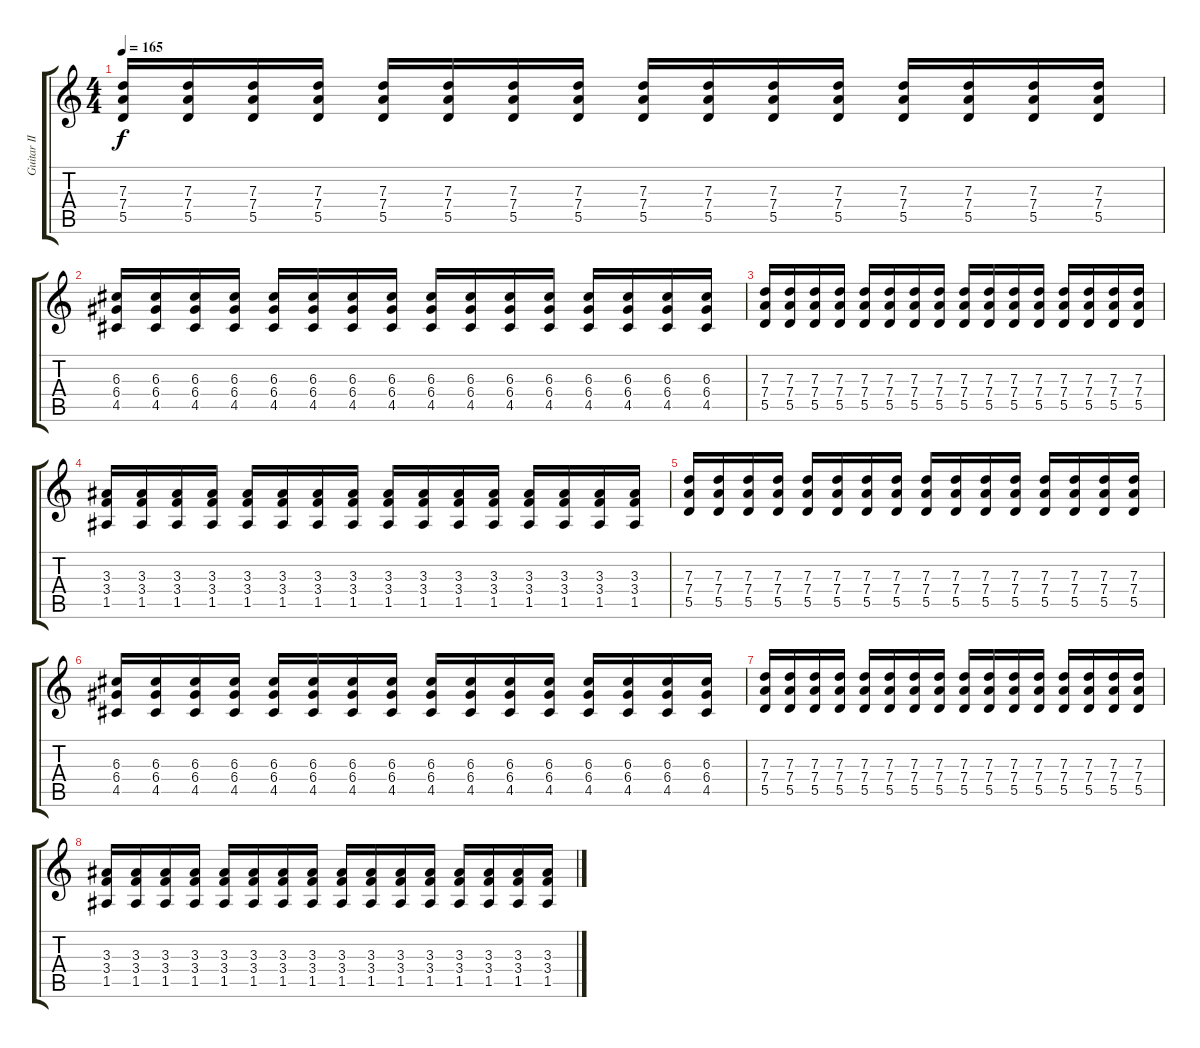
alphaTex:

\track ("Guitar II" "Guitar II") {instrument distortionguitar}
\staff {score tabs}
\tuning (E4 B3 G3 D3 A2 E2) {hide}
\ts (4 4)
\tempo 165
\clef g2
\ks c
(7.3 7.4 5.5).16{dy f} (7.3 7.4 5.5).16 (7.3 7.4 5.5).16 (7.3 7.4 5.5).16 (7.3 7.4 5.5).16 (7.3 7.4 5.5).16 (7.3 7.4 5.5).16 (7.3 7.4 5.5).16 (7.3 7.4 5.5).16 (7.3 7.4 5.5).16 (7.3 7.4 5.5).16 (7.3 7.4 5.5).16 (7.3 7.4 5.5).16 (7.3 7.4 5.5).16 (7.3 7.4 5.5).16 (7.3 7.4 5.5).16 |
(6.3 6.4 4.5).16 (6.3 6.4 4.5).16 (6.3 6.4 4.5).16 (6.3 6.4 4.5).16 (6.3 6.4 4.5).16 (6.3 6.4 4.5).16 (6.3 6.4 4.5).16 (6.3 6.4 4.5).16 (6.3 6.4 4.5).16 (6.3 6.4 4.5).16 (6.3 6.4 4.5).16 (6.3 6.4 4.5).16 (6.3 6.4 4.5).16 (6.3 6.4 4.5).16 (6.3 6.4 4.5).16 (6.3 6.4 4.5).16 |
(7.3 7.4 5.5).16 (7.3 7.4 5.5).16 (7.3 7.4 5.5).16 (7.3 7.4 5.5).16 (7.3 7.4 5.5).16 (7.3 7.4 5.5).16 (7.3 7.4 5.5).16 (7.3 7.4 5.5).16 (7.3 7.4 5.5).16 (7.3 7.4 5.5).16 (7.3 7.4 5.5).16 (7.3 7.4 5.5).16 (7.3 7.4 5.5).16 (7.3 7.4 5.5).16 (7.3 7.4 5.5).16 (7.3 7.4 5.5).16 |
(3.3 3.4 1.5).16 (3.3 3.4 1.5).16 (3.3 3.4 1.5).16 (3.3 3.4 1.5).16 (3.3 3.4 1.5).16 (3.3 3.4 1.5).16 (3.3 3.4 1.5).16 (3.3 3.4 1.5).16 (3.3 3.4 1.5).16 (3.3 3.4 1.5).16 (3.3 3.4 1.5).16 (3.3 3.4 1.5).16 (3.3 3.4 1.5).16 (3.3 3.4 1.5).16 (3.3 3.4 1.5).16 (3.3 3.4 1.5).16 |
(7.3 7.4 5.5).16 (7.3 7.4 5.5).16 (7.3 7.4 5.5).16 (7.3 7.4 5.5).16 (7.3 7.4 5.5).16 (7.3 7.4 5.5).16 (7.3 7.4 5.5).16 (7.3 7.4 5.5).16 (7.3 7.4 5.5).16 (7.3 7.4 5.5).16 (7.3 7.4 5.5).16 (7.3 7.4 5.5).16 (7.3 7.4 5.5).16 (7.3 7.4 5.5).16 (7.3 7.4 5.5).16 (7.3 7.4 5.5).16 |
(6.3 6.4 4.5).16 (6.3 6.4 4.5).16 (6.3 6.4 4.5).16 (6.3 6.4 4.5).16 (6.3 6.4 4.5).16 (6.3 6.4 4.5).16 (6.3 6.4 4.5).16 (6.3 6.4 4.5).16 (6.3 6.4 4.5).16 (6.3 6.4 4.5).16 (6.3 6.4 4.5).16 (6.3 6.4 4.5).16 (6.3 6.4 4.5).16 (6.3 6.4 4.5).16 (6.3 6.4 4.5).16 (6.3 6.4 4.5).16 |
(7.3 7.4 5.5).16 (7.3 7.4 5.5).16 (7.3 7.4 5.5).16 (7.3 7.4 5.5).16 (7.3 7.4 5.5).16 (7.3 7.4 5.5).16 (7.3 7.4 5.5).16 (7.3 7.4 5.5).16 (7.3 7.4 5.5).16 (7.3 7.4 5.5).16 (7.3 7.4 5.5).16 (7.3 7.4 5.5).16 (7.3 7.4 5.5).16 (7.3 7.4 5.5).16 (7.3 7.4 5.5).16 (7.3 7.4 5.5).16 |
(3.3 3.4 1.5).16 (3.3 3.4 1.5).16 (3.3 3.4 1.5).16 (3.3 3.4 1.5).16 (3.3 3.4 1.5).16 (3.3 3.4 1.5).16 (3.3 3.4 1.5).16 (3.3 3.4 1.5).16 (3.3 3.4 1.5).16 (3.3 3.4 1.5).16 (3.3 3.4 1.5).16 (3.3 3.4 1.5).16 (3.3 3.4 1.5).16 (3.3 3.4 1.5).16 (3.3 3.4 1.5).16 (3.3 3.4 1.5).16
